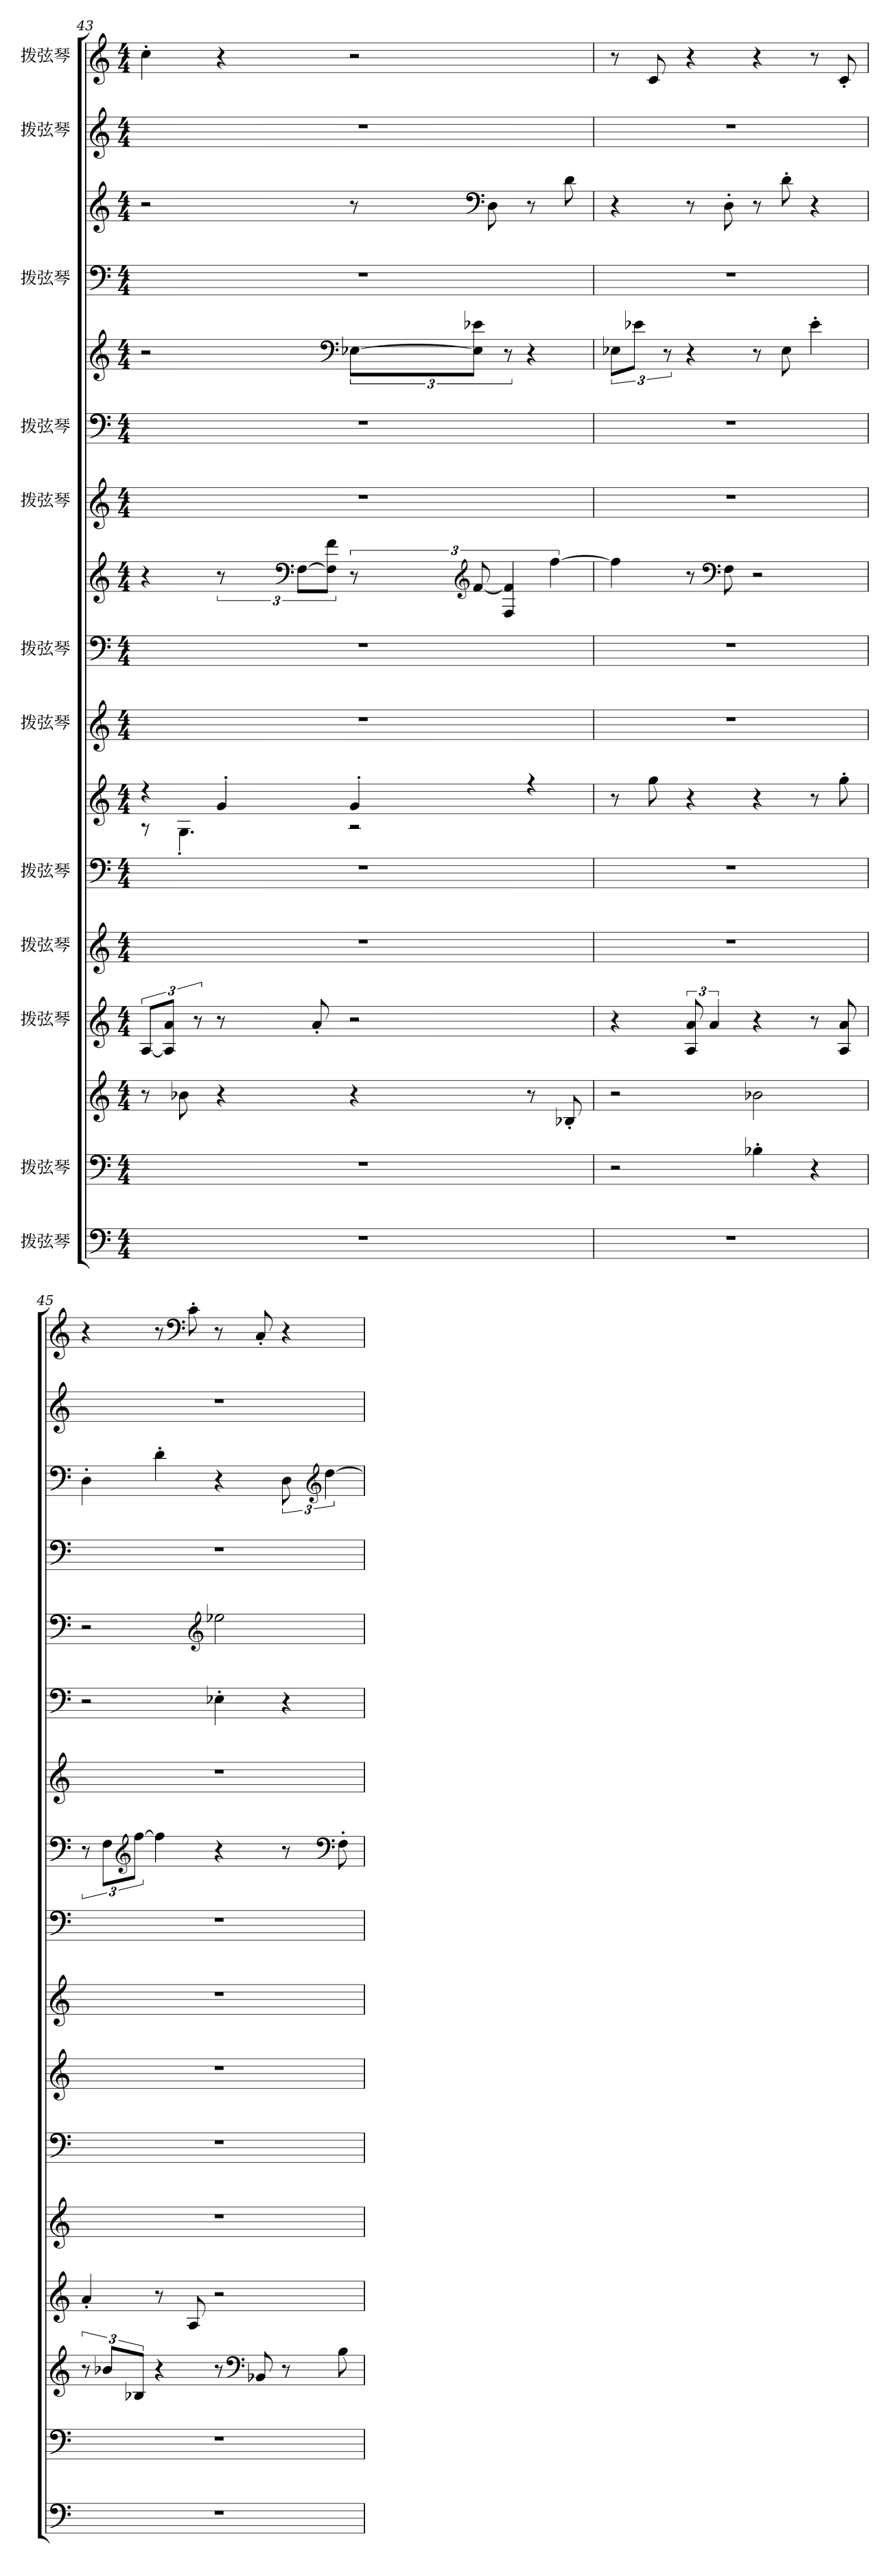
**kern	**kern	**kern	**kern	**kern	**kern	**kern	**kern	**kern	**kern	**kern	**kern	**kern	**kern	**kern	**kern	**kern
*part12	*part11	*part11	*part10	*part9	*part8	*part8	*part7	*part6	*part6	*part5	*part4	*part4	*part3	*part3	*part2	*part1
*staff17	*staff16	*staff15	*staff14	*staff13	*staff12	*staff11	*staff10	*staff9	*staff8	*staff7	*staff6	*staff5	*staff4	*staff3	*staff2	*staff1
*I"拨弦琴	*I"拨弦琴	*	*I"拨弦琴	*I"拨弦琴	*I"拨弦琴	*	*I"拨弦琴	*I"拨弦琴	*	*I"拨弦琴	*I"拨弦琴	*	*I"拨弦琴	*	*I"拨弦琴	*I"拨弦琴
!!LO:PB:g=z
*clefF4	*clefF4	*clefG2	*clefG2	*clefG2	*clefF4	*clefG2	*clefG2	*clefF4	*clefG2	*clefG2	*clefF4	*clefG2	*clefF4	*clefG2	*clefG2	*clefG2
*k[]	*k[]	*k[]	*k[]	*k[]	*k[]	*k[]	*k[]	*k[]	*k[]	*k[]	*k[]	*k[]	*k[]	*k[]	*k[]	*k[]
*M4/4	*M4/4	*M4/4	*M4/4	*M4/4	*M4/4	*M4/4	*M4/4	*M4/4	*M4/4	*M4/4	*M4/4	*M4/4	*M4/4	*M4/4	*M4/4	*M4/4
=43	=43	=43	=43	=43	=43	=43	=43	=43	=43	=43	=43	=43	=43	=43	=43	=43
*	*	*	*	*	*	*^	*	*	*	*	*	*	*	*	*	*
1r	1r	8r	[12A/L	1r	1r	4r	8r	1r	1r	4r	1r	1r	2r	1r	2r	1r	4cc'\
.	.	.	12A/] 12a/J	.	.	.	.	.	.	.	.	.	.	.	.	.	.
.	.	8b-X\	.	.	.	.	4.G'\	.	.	.	.	.	.	.	.	.	.
.	.	.	12r	.	.	.	.	.	.	.	.	.	.	.	.	.	.
.	.	4r	8r	.	.	4g'/	.	.	.	12r	.	.	.	.	.	.	4r
*	*	*	*	*	*	*	*	*	*	*clefF4	*	*	*	*	*	*	*
.	.	.	.	.	.	.	.	.	.	[12F\L	.	.	.	.	.	.	.
.	.	.	8a'/	.	.	.	.	.	.	.	.	.	.	.	.	.	.
.	.	.	.	.	.	.	.	.	.	12F\] 12f\J	.	.	.	.	.	.	.
*	*	*	*	*	*	*	*	*	*	*	*	*	*clefF4	*	*	*	*
.	.	4r	2r	.	.	4g'/	2r	.	.	12r	.	.	[12E-X\L	.	8r	.	2r
*	*	*	*	*	*	*	*	*	*	*clefG2	*	*	*	*	*	*	*
.	.	.	.	.	.	.	.	.	.	[12f/	.	.	12E-\] 12e-X\J	.	.	.	.
*	*	*	*	*	*	*	*	*	*	*	*	*	*	*	*clefF4	*	*
.	.	.	.	.	.	.	.	.	.	.	.	.	.	.	8D\	.	.
.	.	.	.	.	.	.	.	.	.	6F/ 6f/]	.	.	12r	.	.	.	.
.	.	8r	.	.	.	4r	.	.	.	.	.	.	4r	.	8r	.	.
.	.	.	.	.	.	.	.	.	.	[6ff\	.	.	.	.	.	.	.
.	.	8B-X'/	.	.	.	.	.	.	.	.	.	.	.	.	8d\	.	.
*	*	*	*	*	*	*v	*v	*	*	*	*	*	*	*	*	*	*
=44	=44	=44	=44	=44	=44	=44	=44	=44	=44	=44	=44	=44	=44	=44	=44	=44
1r	2r	2r	4r	1r	1r	8r	1r	1r	4ff\]	1r	1r	12E-X\L	1r	4r	1r	8r
.	.	.	.	.	.	.	.	.	.	.	.	12e-X\J	.	.	.	.
.	.	.	.	.	.	8gg\	.	.	.	.	.	.	.	.	.	8c/
.	.	.	.	.	.	.	.	.	.	.	.	12r	.	.	.	.
.	.	.	12A/ 12a/	.	.	4r	.	.	8r	.	.	4r	.	8r	.	4r
.	.	.	6a/	.	.	.	.	.	.	.	.	.	.	.	.	.
*	*	*	*	*	*	*	*	*	*clefF4	*	*	*	*	*	*	*
.	.	.	.	.	.	.	.	.	8F\	.	.	.	.	8D'\	.	.
.	4B-X'\	2b-X\	4r	.	.	4r	.	.	2r	.	.	8r	.	8r	.	4r
.	.	.	.	.	.	.	.	.	.	.	.	8E-\	.	8d'\	.	.
.	4r	.	8r	.	.	8r	.	.	.	.	.	4e-'\	.	4r	.	8r
.	.	.	8A/ 8a/	.	.	8gg'\	.	.	.	.	.	.	.	.	.	8c'/
!!LO:PB:g=z
=45	=45	=45	=45	=45	=45	=45	=45	=45	=45	=45	=45	=45	=45	=45	=45	=45
1r	1r	12r	4a'/	1r	1r	1r	1r	1r	12r	1r	2r	2r	1r	4D'\	1r	4r
.	.	12b-X/L	.	.	.	.	.	.	12F\L	.	.	.	.	.	.	.
*	*	*	*	*	*	*	*	*	*clefG2	*	*	*	*	*	*	*
.	.	12B-X/J	.	.	.	.	.	.	[12ff\J	.	.	.	.	.	.	.
.	.	4r	8r	.	.	.	.	.	4ff\]	.	.	.	.	4d'\	.	8r
*	*	*	*	*	*	*	*	*	*	*	*	*	*	*	*	*clefF4
.	.	.	8A/	.	.	.	.	.	.	.	.	.	.	.	.	8c'\
*	*	*	*	*	*	*	*	*	*	*	*	*clefG2	*	*	*	*
.	.	8r	2r	.	.	.	.	.	4r	.	4E-X'\	2ee-X\	.	4r	.	8r
*	*	*clefF4	*	*	*	*	*	*	*	*	*	*	*	*	*	*
.	.	8BB-X/	.	.	.	.	.	.	.	.	.	.	.	.	.	8C'/
.	.	8r	.	.	.	.	.	.	8r	.	4r	.	.	12D\	.	4r
*	*	*	*	*	*	*	*	*	*	*	*	*	*	*clefG2	*	*
.	.	.	.	.	.	.	.	.	.	.	.	.	.	[6dd\	.	.
*	*	*	*	*	*	*	*	*	*clefF4	*	*	*	*	*	*	*
.	.	8B-\	.	.	.	.	.	.	8F'\	.	.	.	.	.	.	.
=	=	=	=	=	=	=	=	=	=	=	=	=	=	=	=	=
*-	*-	*-	*-	*-	*-	*-	*-	*-	*-	*-	*-	*-	*-	*-	*-	*-
